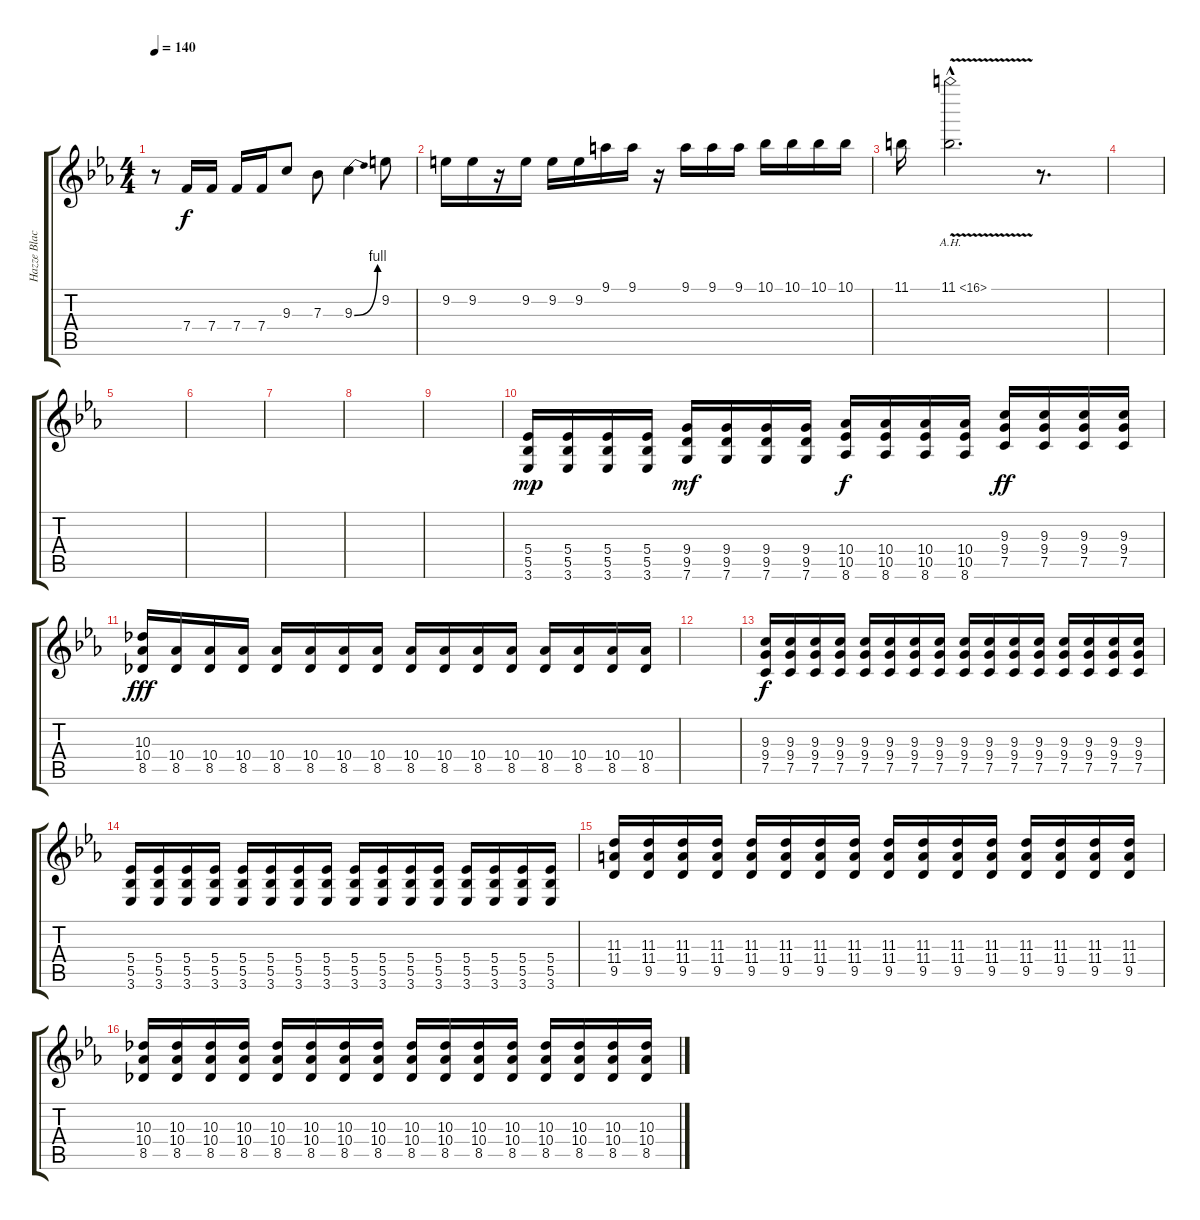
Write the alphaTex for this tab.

\track ("Hazze Blacknut (Guitar 1)" "Hazze Blac") {instrument distortionguitar}
\staff {score tabs}
\tuning (C4 G3 Eb3 Bb2 F2 C2) {hide}
\ts (4 4)
\tempo 140
\clef g2
\ks eb
r.8{dy f} 7.4.16 7.4.16 7.4.16 7.4.16 9.3.8 7.3.8 9.3{be (bend 0 0 60 4)}.4 9.2.8 |
9.2.16 9.2.16 r.16 9.2.16 9.2.16 9.2.16 9.1.16 9.1.16 r.16 9.1.16 9.1.16 9.1.16 10.1.16 10.1.16 10.1.16 10.1.16 |
11.1.16 11.1{ah 5 v hac}.2{d} r.8{d} |
|
|
|
|
|
|
(5.4 5.5 3.6).16{dy mp} (5.4 5.5 3.6).16 (5.4 5.5 3.6).16 (5.4 5.5 3.6).16 (9.4 9.5 7.6).16{dy mf} (9.4 9.5 7.6).16 (9.4 9.5 7.6).16 (9.4 9.5 7.6).16 (10.4 10.5 8.6).16{dy f} (10.4 10.5 8.6).16 (10.4 10.5 8.6).16 (10.4 10.5 8.6).16 (9.3 9.4 7.5).16{dy ff} (9.3 9.4 7.5).16 (9.3 9.4 7.5).16 (9.3 9.4 7.5).16 |
(10.3 10.4 8.5).16{dy fff} (10.4 8.5).16 (10.4 8.5).16 (10.4 8.5).16 (10.4 8.5).16 (10.4 8.5).16 (10.4 8.5).16 (10.4 8.5).16 (10.4 8.5).16 (10.4 8.5).16 (10.4 8.5).16 (10.4 8.5).16 (10.4 8.5).16 (10.4 8.5).16 (10.4 8.5).16 (10.4 8.5).16 |
|
(9.3 9.4 7.5).16{dy f} (9.3 9.4 7.5).16 (9.3 9.4 7.5).16 (9.3 9.4 7.5).16 (9.3 9.4 7.5).16 (9.3 9.4 7.5).16 (9.3 9.4 7.5).16 (9.3 9.4 7.5).16 (9.3 9.4 7.5).16 (9.3 9.4 7.5).16 (9.3 9.4 7.5).16 (9.3 9.4 7.5).16 (9.3 9.4 7.5).16 (9.3 9.4 7.5).16 (9.3 9.4 7.5).16 (9.3 9.4 7.5).16 |
(5.4 5.5 3.6).16 (5.4 5.5 3.6).16 (5.4 5.5 3.6).16 (5.4 5.5 3.6).16 (5.4 5.5 3.6).16 (5.4 5.5 3.6).16 (5.4 5.5 3.6).16 (5.4 5.5 3.6).16 (5.4 5.5 3.6).16 (5.4 5.5 3.6).16 (5.4 5.5 3.6).16 (5.4 5.5 3.6).16 (5.4 5.5 3.6).16 (5.4 5.5 3.6).16 (5.4 5.5 3.6).16 (5.4 5.5 3.6).16 |
(11.3 11.4 9.5).16 (11.3 11.4 9.5).16 (11.3 11.4 9.5).16 (11.3 11.4 9.5).16 (11.3 11.4 9.5).16 (11.3 11.4 9.5).16 (11.3 11.4 9.5).16 (11.3 11.4 9.5).16 (11.3 11.4 9.5).16 (11.3 11.4 9.5).16 (11.3 11.4 9.5).16 (11.3 11.4 9.5).16 (11.3 11.4 9.5).16 (11.3 11.4 9.5).16 (11.3 11.4 9.5).16 (11.3 11.4 9.5).16 |
(10.3 10.4 8.5).16 (10.3 10.4 8.5).16 (10.3 10.4 8.5).16 (10.3 10.4 8.5).16 (10.3 10.4 8.5).16 (10.3 10.4 8.5).16 (10.3 10.4 8.5).16 (10.3 10.4 8.5).16 (10.3 10.4 8.5).16 (10.3 10.4 8.5).16 (10.3 10.4 8.5).16 (10.3 10.4 8.5).16 (10.3 10.4 8.5).16 (10.3 10.4 8.5).16 (10.3 10.4 8.5).16 (10.3 10.4 8.5).16
